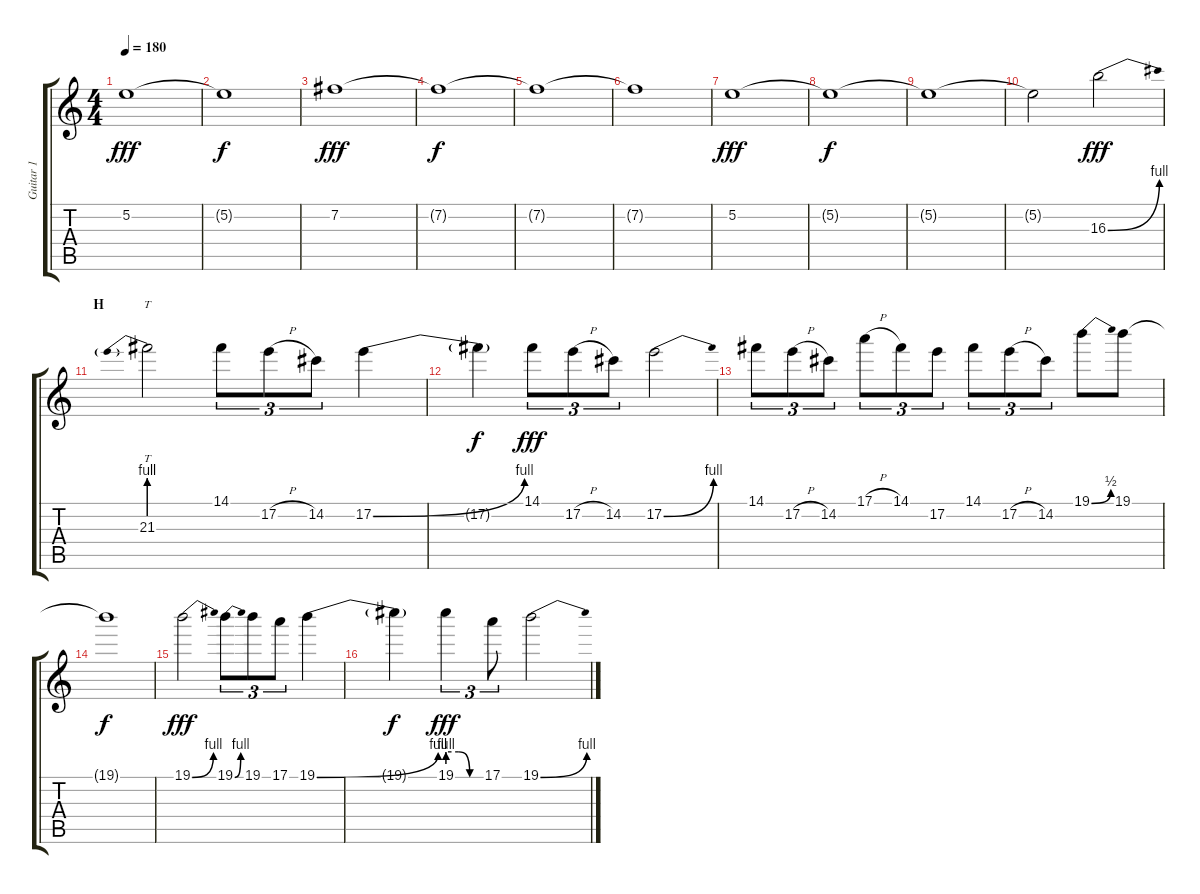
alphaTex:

\track ("Guitar 1" "Guitar 1") {instrument distortionguitar}
\staff {score tabs}
\tuning (E4 B3 G3 D3 A2 E2) {hide}
\ts (4 4)
\tempo 180
\clef g2
\ks c
5.2.1{dy fff} |
5.2{t}.1{dy f} |
7.2.1{dy fff} |
7.2{t}.1{dy f} |
7.2{t}.1 |
7.2{t}.1 |
5.2.1{dy fff} |
5.2{t}.1{dy f} |
5.2{t}.1 |
5.2{t}.2 16.3{be (bend 0 0 60 4)}.2{dy fff} |
\section ("" "H")
21.3{be (prebend 0 4 60 4)}.2{tt} 14.1.8{tu (3 2)} 17.2{h}.8{tu (3 2)} 14.2.8{tu (3 2)} 17.2{be (bend 0 0 60 4)}.4 |
17.2{t}.4{dy f} 14.1.8{tu (3 2) dy fff} 17.2{h}.8{tu (3 2)} 14.2.8{tu (3 2)} 17.2{be (bend 0 0 60 4)}.2 |
14.1.8{tu (3 2)} 17.2{h}.8{tu (3 2)} 14.2.8{tu (3 2)} 17.1{h}.8{tu (3 2)} 14.1.8{tu (3 2)} 17.2.8{tu (3 2)} 14.1.8{tu (3 2)} 17.2{h}.8{tu (3 2)} 14.2.8{tu (3 2)} 19.1{be (bend 0 0 60 2)}.8 19.1.8 |
19.1{t}.1{dy f} |
19.1{be (bend 0 0 60 4)}.2{dy fff} 19.1{be (bend 0 0 60 4)}.8{tu (3 2)} 19.1.8{tu (3 2)} 17.1.8{tu (3 2)} 19.1{be (bend 0 0 60 4)}.4 |
19.1{t}.4{dy f} 19.1{be (custom 0 4 20 4 40 0 60 0)}.4{tu (3 2) dy fff} 17.1.8{tu (3 2)} 19.1{be (bend 0 0 60 4)}.2
